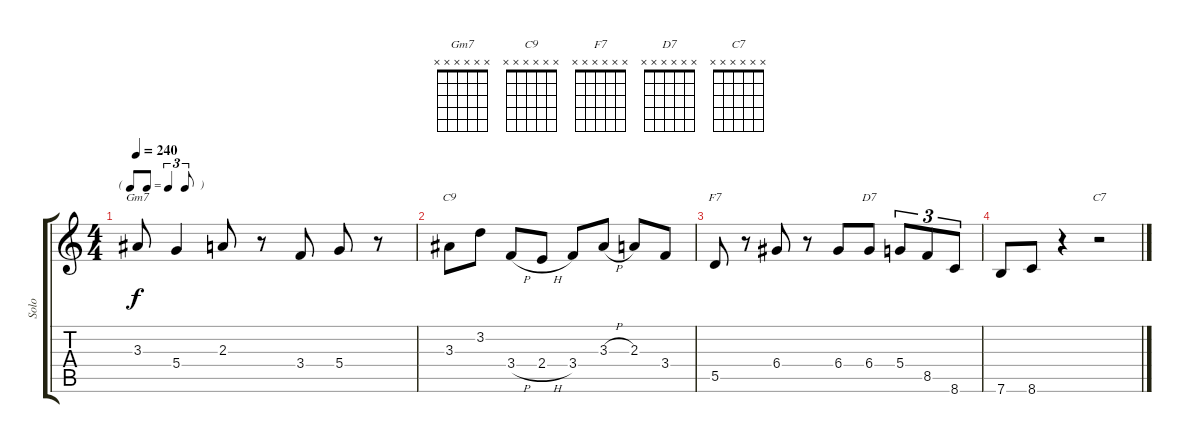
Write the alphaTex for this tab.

\track ("Solo" "Solo") {instrument electricguitarjazz}
\staff {score tabs}
\tuning (E4 B3 G3 D3 A2 E2) {hide}
\chord ("Gm7" x x x x x x)
\chord ("C9" x x x x x x)
\chord ("F7" x x x x x x)
\chord ("D7" x x x x x x)
\chord ("C7" x x x x x x)
\ts (4 4)
\tf triplet8th
\tempo 240
\clef g2
\ks c
3.3.8{ch "Gm7" dy f} 5.4.4 2.3.8 r.8 3.4.8 5.4.8 r.8 |
3.3.8{ch "C9"} 3.2.8 3.4{h}.8 2.4{h}.8 3.4.8 3.3{h}.8 2.3.8 3.4.8 |
5.5.8{ch "F7"} r.8 6.4.8 r.8 6.4.8 6.4.8{ch "D7"} 5.4.8{tu (3 2)} 8.5.8{tu (3 2)} 8.6.8{tu (3 2)} |
7.6.8 8.6.8 r.4 r.2{ch "C7"}
